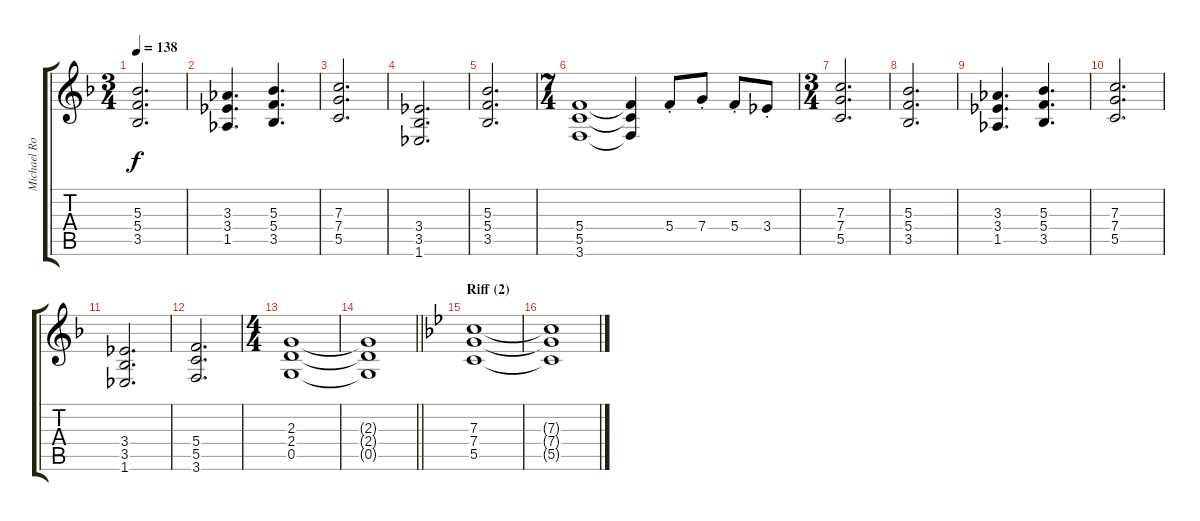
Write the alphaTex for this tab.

\track ("Michael Romeo (guitar)" "Michael Ro") {instrument distortionguitar}
\staff {score tabs}
\tuning (D4 A3 F3 C3 G2 D2) {hide}
\ts (3 4)
\tempo 138
\clef g2
\ks dminor
(5.3 5.4 3.5).2{d dy f} |
(3.3 3.4 1.5).4{d} (5.3 5.4 3.5).4{d} |
(7.3 7.4 5.5).2{d} |
(3.4 3.5 1.6).2{d} |
(5.3 5.4 3.5).2{d} |
\ts (7 4)
(5.4 5.5 3.6).1 (5.4{t} 5.5{t} 3.6{t}).4 5.4{st}.8 7.4{st}.8 5.4{st}.8 3.4{st}.8 |
\ts (3 4)
(7.3 7.4 5.5).2{d} |
(5.3 5.4 3.5).2{d} |
(3.3 3.4 1.5).4{d} (5.3 5.4 3.5).4{d} |
(7.3 7.4 5.5).2{d} |
(3.4 3.5 1.6).2{d} |
(5.4 5.5 3.6).2{d} |
\ts (4 4)
(2.3 2.4 0.5).1 |
\barLineRight lightlight
(2.3{t} 2.4{t} 0.5{t}).1 |
\section ("" "Riff (2)")
\ks gminor
(7.3 7.4 5.5).1{volume 14 balance 8} |
(7.3{t} 7.4{t} 5.5{t}).1
